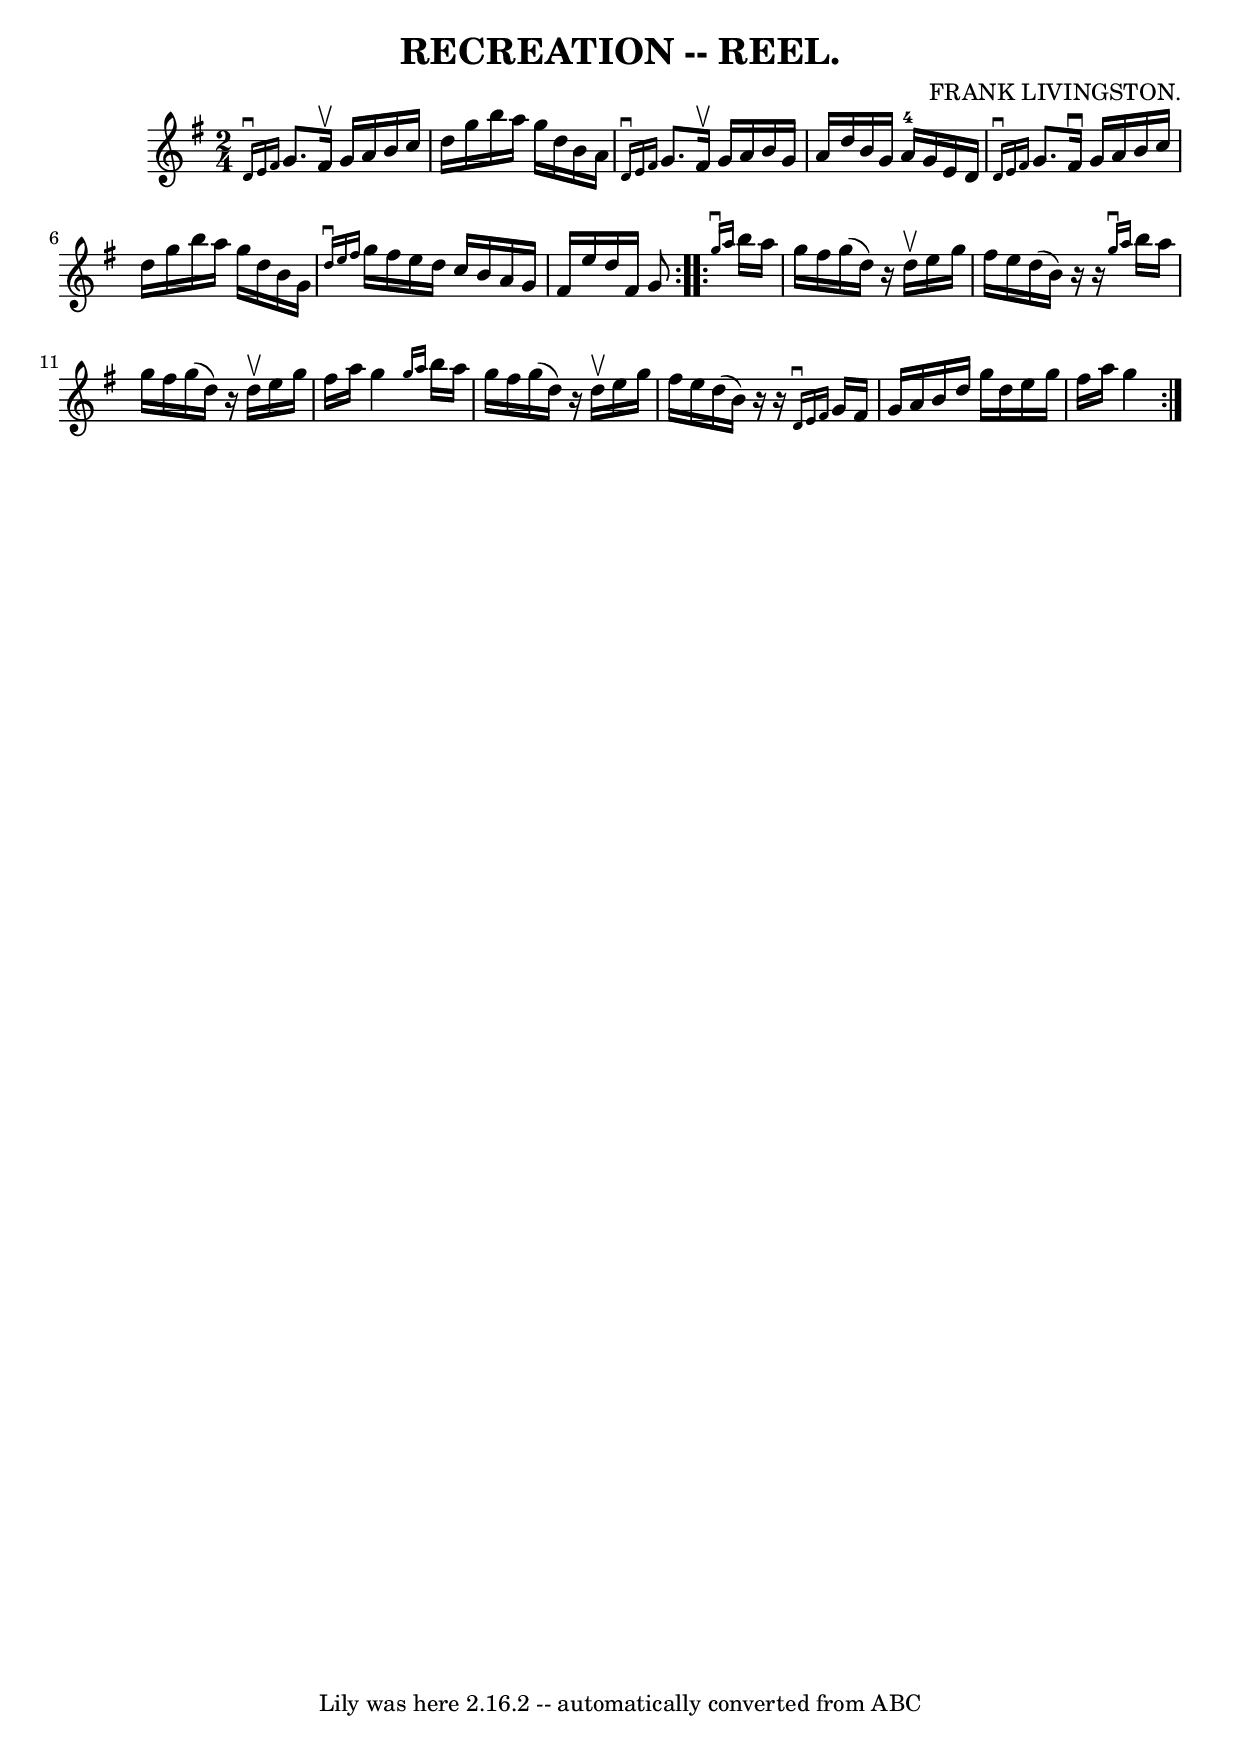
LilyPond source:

\version "2.16.2"
\include "Mammoth.ily"
\header {
  %% book = "Coles 43.4"
  composer = "FRANK LIVINGSTON."
  crossRefNumber = "1"
  footnotes = ""
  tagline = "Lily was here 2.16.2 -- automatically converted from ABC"
  title = "RECREATION -- REEL."

}
voicedefault =  {



  \repeat volta 2 {

    \time 2/4 
    \key g \major
    \grace { d'16^\downbow e'16 fis'16  
	   } g'8. 
    fis'16^\upbow g'16 a'16 b'16 c''16  |
    d''16 g''16    
    b''16 a''16 g''16 d''16 b'16 a'16  |
    \grace { d'16 
	    ^\downbow e'16 fis'16  
	   } g'8. fis'16^\upbow g'16 a'16 b'16   
    g'16  |
    a'16 d''16 b'16 g'16 a'16-4 g'16 e'16   
    d'16  |
    \grace { d'16^\downbow e'16 fis'16  
	   } g'8.    
    fis'16^\downbow g'16 a'16 b'16 c''16  |
    d''16 g''16    
    b''16 a''16 g''16 d''16 b'16 g'16  |
    \grace { d''16 
	    ^\downbow e''16 fis''16  
	   } g''16 fis''16 e''16 d''16 c''16   
    b'16 a'16 g'16  |
    fis'16 e''16 d''16 fis'16 g'8    

  }     
  \repeat volta 2 {
    \grace { g''16^\downbow a''16  
	   } b''16    
    a''16 g''16 fis''16 g''16 (d''16)   r16 d''16^\upbow |
    
    e''16 g''16 fis''16 e''16 d''16 (b'16)   r16   r16 |
    
    \grace { g''16^\downbow a''16  
	   } b''16 a''16 g''16 fis''16   
    g''16 (d''16)   r16 d''16^\upbow |
    e''16 g''16 fis''16 
    a''16 g''4  |
    \grace { g''16 a''16  
	   } b''16 a''16   
    g''16 fis''16 g''16 (d''16)   r16 d''16^\upbow |
    e''16 
    g''16 fis''16 e''16 d''16 (b'16)   r16   r16 |
    
    \grace { d'16^\downbow e'16 fis'16  
	   } g'16 fis'16 g'16 a'16 
    b'16 d''16 g''16 d''16  |
    e''16 g''16 fis''16    
    a''16 g''4  
  }   

}

\score{
  <<

    \context Staff="default"
    {
      \voicedefault 
      
    }

  >>
  \layout {
    
  }
  \midi {
  }

}
